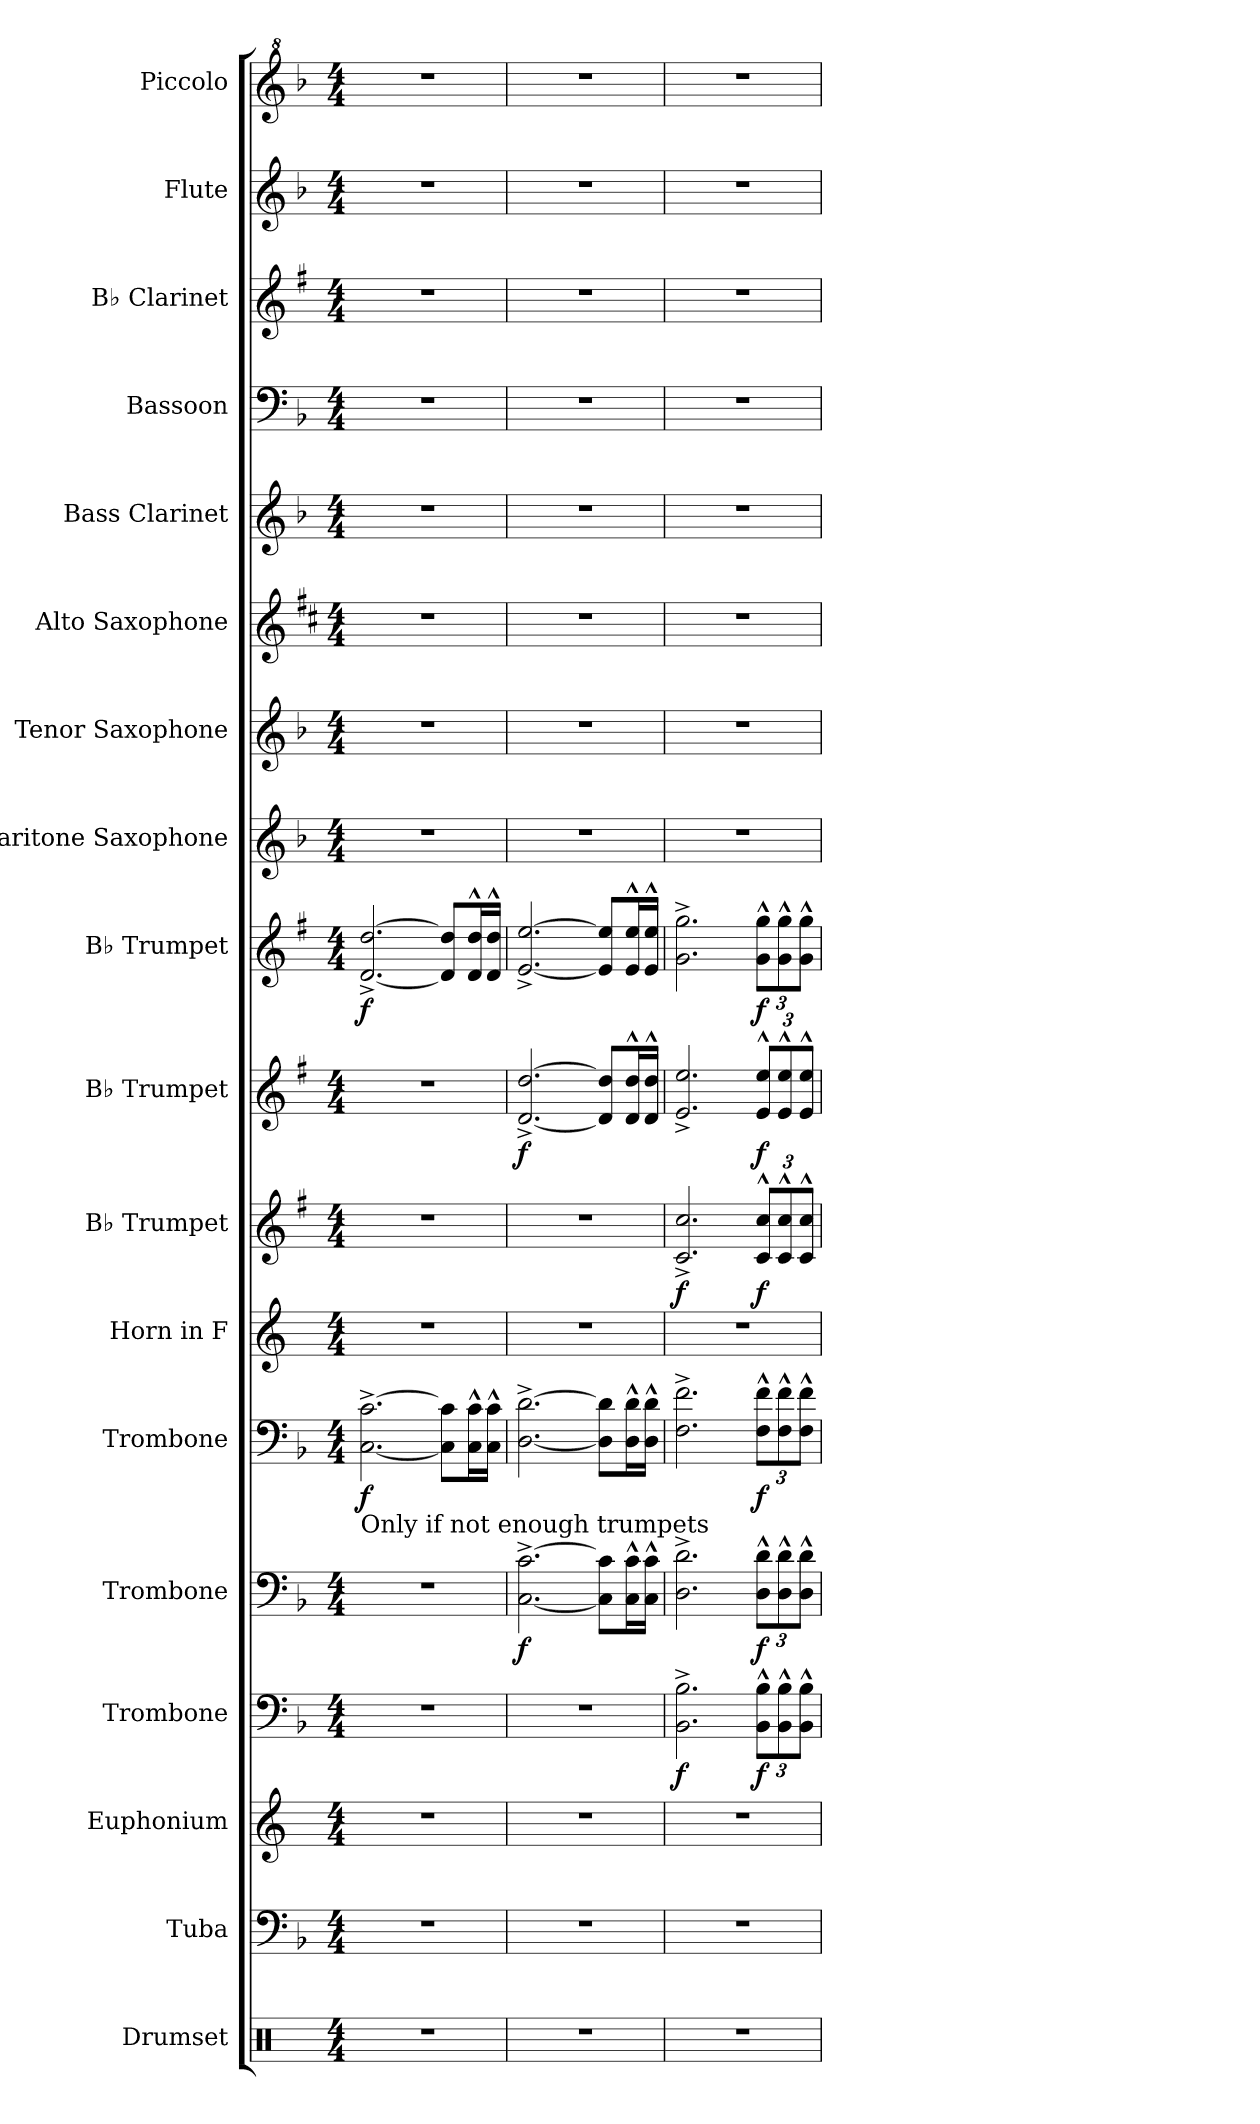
**kern	**kern	**kern	**kern	**dynam	**kern	**dynam	**kern	**dynam	**kern	**kern	**dynam	**kern	**dynam	**kern	**dynam	**kern	**kern	**kern	**kern	**kern	**kern	**kern	**kern
*part18	*part17	*part16	*part15	*part15	*part14	*part14	*part13	*part13	*part12	*part11	*part11	*part10	*part10	*part9	*part9	*part8	*part7	*part6	*part5	*part4	*part3	*part2	*part1
*staff18	*staff17	*staff16	*staff15	*staff15	*staff14	*staff14	*staff13	*staff13	*staff12	*staff11	*staff11	*staff10	*staff10	*staff9	*staff9	*staff8	*staff7	*staff6	*staff5	*staff4	*staff3	*staff2	*staff1
*I"Drumset	*I"Tuba	*I"Euphonium	*I"Trombone	*	*I"Trombone	*	*I"Trombone	*	*I"Horn in F	*I"B♭ Trumpet	*	*I"B♭ Trumpet	*	*I"B♭ Trumpet	*	*I"Baritone Saxophone	*I"Tenor Saxophone	*I"Alto Saxophone	*I"Bass Clarinet	*I"Bassoon	*I"B♭ Clarinet	*I"Flute	*I"Piccolo
*I'Drs.	*I'Tba.	*I'Euph.	*I'Tbn.	*	*I'Tbn.	*	*I'Tbn.	*	*	*I'B♭ Tpt.	*	*I'B♭ Tpt.	*	*I'B♭ Tpt.	*	*I'Bar. Sax.	*I'T. Sax.	*I'A. Sax.	*I'B. Cl.	*I'Bsn.	*I'B♭ Cl.	*I'Fl.	*I'Picc.
*clefX	*clefF4	*clefG2	*clefF4	*	*clefF4	*	*clefF4	*	*clefG2	*clefG2	*	*clefG2	*	*clefG2	*	*clefG2	*clefG2	*clefG2	*clefG2	*clefF4	*clefG2	*clefG2	*clefG^2
*	*	*	*	*	*	*	*	*	*ITrd4c7	*ITrd1c2	*	*ITrd1c2	*	*ITrd1c2	*	*ITrd12c21	*ITrd8c14	*ITrd5c9	*ITrd8c14	*	*ITrd1c2	*	*ITrd-7c-12
*k[]	*k[b-]	*k[]	*k[b-]	*	*k[b-]	*	*k[b-]	*	*k[b-]	*k[b-]	*	*k[b-]	*	*k[b-]	*	*k[b-]	*k[b-]	*k[b-]	*k[b-]	*k[b-]	*k[b-]	*k[b-]	*k[b-]
*M4/4	*M4/4	*M4/4	*M4/4	*	*M4/4	*	*M4/4	*	*M4/4	*M4/4	*	*M4/4	*	*M4/4	*	*M4/4	*M4/4	*M4/4	*M4/4	*M4/4	*M4/4	*M4/4	*M4/4
*MM120	*MM120	*MM120	*MM120	*	*MM120	*	*MM120	*	*MM120	*MM120	*	*MM120	*	*MM120	*	*MM120	*MM120	*MM120	*MM120	*MM120	*MM120	*MM120	*MM120
=1	=1	=1	=1	=1	=1	=1	=1	=1	=1	=1	=1	=1	=1	=1	=1	=1	=1	=1	=1	=1	=1	=1	=1
!	!	!	!	!	!	!	!LO:TX:b:t=Only if not enough trumpets	!	!	!	!	!	!	!	!	!	!	!	!	!	!	!	!
!	!	!	!	!	!	!	!	!LO:DY:b	!	!	!	!	!	!	!LO:DY:b	!	!	!	!	!	!	!	!
1r	1r	1r	1r	.	1r	.	[2.C\^ [2.c\^	f	1r	1r	.	1r	.	[2.c/^ [2.cc/^	f	1r	1r	1r	1r	1r	1r	1r	1r
.	.	.	.	.	.	.	8C\] 8c\]L	.	.	.	.	.	.	8c/] 8cc/]L	.	.	.	.	.	.	.	.	.
.	.	.	.	.	.	.	16C\^^ 16c\^^L	.	.	.	.	.	.	16c/^^ 16cc/^^L	.	.	.	.	.	.	.	.	.
.	.	.	.	.	.	.	16C\^^ 16c\^^JJ	.	.	.	.	.	.	16c/^^ 16cc/^^JJ	.	.	.	.	.	.	.	.	.
=2	=2	=2	=2	=2	=2	=2	=2	=2	=2	=2	=2	=2	=2	=2	=2	=2	=2	=2	=2	=2	=2	=2	=2
!	!	!	!	!	!	!LO:DY:b	!	!	!	!	!	!	!LO:DY:b	!	!	!	!	!	!	!	!	!	!
1r	1r	1r	1r	.	[2.C\^ [2.c\^	f	[2.D\^ [2.d\^	.	1r	1r	.	[2.c/^ [2.cc/^	f	[2.d/^ [2.dd/^	.	1r	1r	1r	1r	1r	1r	1r	1r
.	.	.	.	.	8C\] 8c\]L	.	8D\] 8d\]L	.	.	.	.	8c/] 8cc/]L	.	8d/] 8dd/]L	.	.	.	.	.	.	.	.	.
.	.	.	.	.	16C\^^ 16c\^^L	.	16D\^^ 16d\^^L	.	.	.	.	16c/^^ 16cc/^^L	.	16d/^^ 16dd/^^L	.	.	.	.	.	.	.	.	.
.	.	.	.	.	16C\^^ 16c\^^JJ	.	16D\^^ 16d\^^JJ	.	.	.	.	16c/^^ 16cc/^^JJ	.	16d/^^ 16dd/^^JJ	.	.	.	.	.	.	.	.	.
=3	=3	=3	=3	=3	=3	=3	=3	=3	=3	=3	=3	=3	=3	=3	=3	=3	=3	=3	=3	=3	=3	=3	=3
!	!	!	!	!LO:DY:b	!	!	!	!	!	!	!LO:DY:b	!	!	!	!	!	!	!	!	!	!	!	!
1r	1r	1r	2.BB-\^ 2.B-\^	f	2.D\^ 2.d\^	.	2.F\^ 2.f\^	.	1r	2.B-/^ 2.b-/^	f	2.d/^ 2.dd/^	.	2.f\^ 2.ff\^	.	1r	1r	1r	1r	1r	1r	1r	1r
*	*	*	*Xbrackettup	*	*Xbrackettup	*	*Xbrackettup	*	*	*Xbrackettup	*	*Xbrackettup	*	*Xbrackettup	*	*	*	*	*	*	*	*	*
!	!	!	!	!LO:DY:b	!	!LO:DY:b	!	!LO:DY:b	!	!	!LO:DY:b	!	!LO:DY:b	!	!LO:DY:b	!	!	!	!	!	!	!	!
.	.	.	12BB-\^^ 12B-\^^L	f	12D\^^ 12d\^^L	f	12F\^^ 12f\^^L	f	.	12B-/^^ 12b-/^^L	f	12d/^^ 12dd/^^L	f	12f\^^ 12ff\^^L	f	.	.	.	.	.	.	.	.
.	.	.	12BB-\^^ 12B-\^^	.	12D\^^ 12d\^^	.	12F\^^ 12f\^^	.	.	12B-/^^ 12b-/^^	.	12d/^^ 12dd/^^	.	12f\^^ 12ff\^^	.	.	.	.	.	.	.	.	.
.	.	.	12BB-\^^ 12B-\^^J	.	12D\^^ 12d\^^J	.	12F\^^ 12f\^^J	.	.	12B-/^^ 12b-/^^J	.	12d/^^ 12dd/^^J	.	12f\^^ 12ff\^^J	.	.	.	.	.	.	.	.	.
=	=	=	=	=	=	=	=	=	=	=	=	=	=	=	=	=	=	=	=	=	=	=	=
*-	*-	*-	*-	*-	*-	*-	*-	*-	*-	*-	*-	*-	*-	*-	*-	*-	*-	*-	*-	*-	*-	*-	*-
